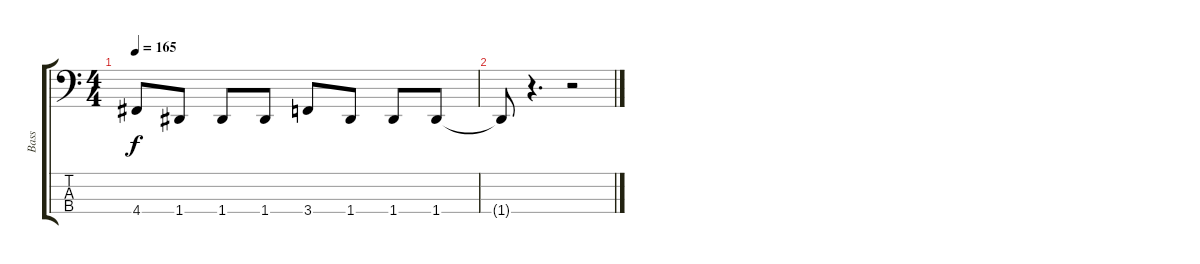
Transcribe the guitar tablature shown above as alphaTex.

\track ("Bass" "Bass") {instrument electricbassfinger}
\staff {score tabs}
\tuning (G2 D2 A1 D1) {hide}
\ts (4 4)
\tempo 165
\clef f4
\ks c
4.4.8{dy f} 1.4.8 1.4.8 1.4.8 3.4.8 1.4.8 1.4.8 1.4.8 |
1.4{t}.8 r.4{d} r.2
